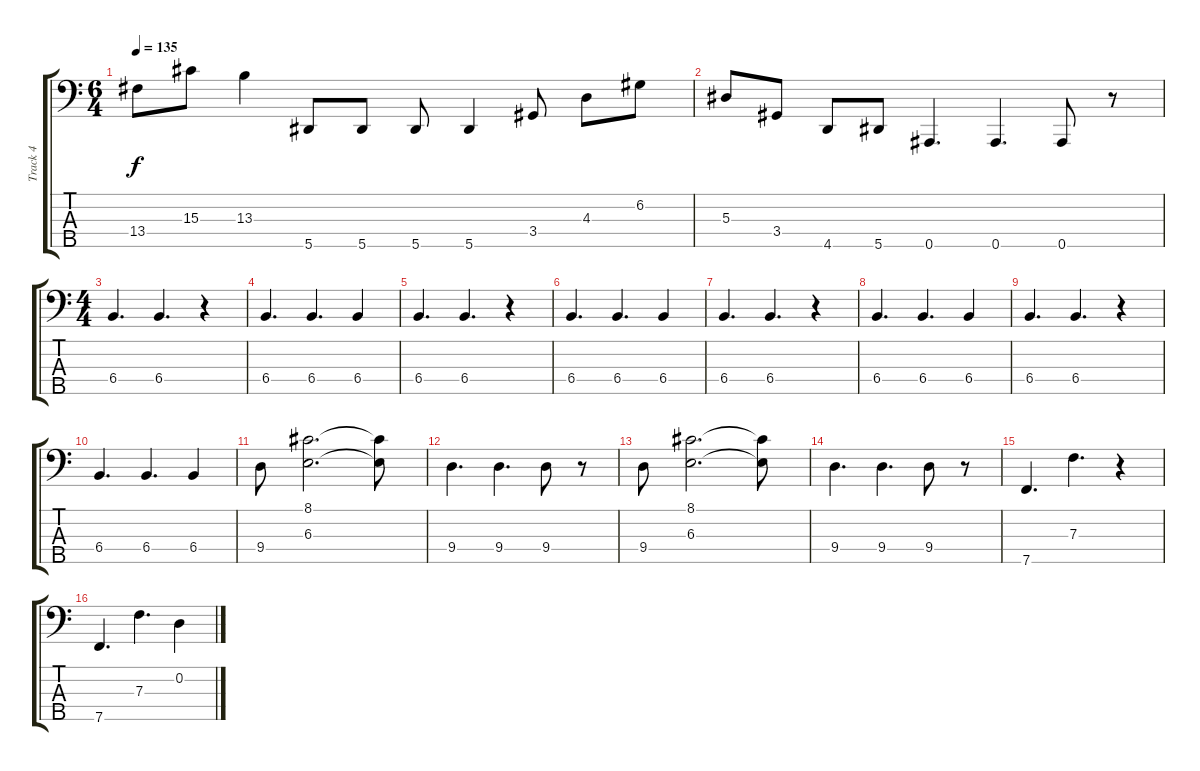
\track ("Track 4" "Track 4") {instrument fretlessbass}
\staff {score tabs}
\tuning (F2 D2 Bb1 F1 Bb0) {hide}
\ts (6 4)
\tempo 135
\clef f4
\ks c
13.4.8{dy f} 15.3.8 13.3.4 5.5.8 5.5.8 5.5.8 5.5.4 3.4.8 4.3.8 6.2.8 |
5.3.8 3.4.8 4.5.8 5.5.8 0.5.4{d} 0.5.4{d} 0.5.8 r.8 |
\ts (4 4)
6.4.4{d} 6.4.4{d} r.4 |
6.4.4{d} 6.4.4{d} 6.4.4 |
6.4.4{d} 6.4.4{d} r.4 |
6.4.4{d} 6.4.4{d} 6.4.4 |
6.4.4{d} 6.4.4{d} r.4 |
6.4.4{d} 6.4.4{d} 6.4.4 |
6.4.4{d} 6.4.4{d} r.4 |
6.4.4{d} 6.4.4{d} 6.4.4 |
9.4.8 (8.1 6.3).2{d} (8.1{t} 6.3{t}).8 |
9.4.4{d} 9.4.4{d} 9.4.8 r.8 |
9.4.8 (8.1 6.3).2{d} (8.1{t} 6.3{t}).8 |
9.4.4{d} 9.4.4{d} 9.4.8 r.8 |
7.5.4{d} 7.3.4{d} r.4 |
7.5.4{d} 7.3.4{d} 0.2.4
